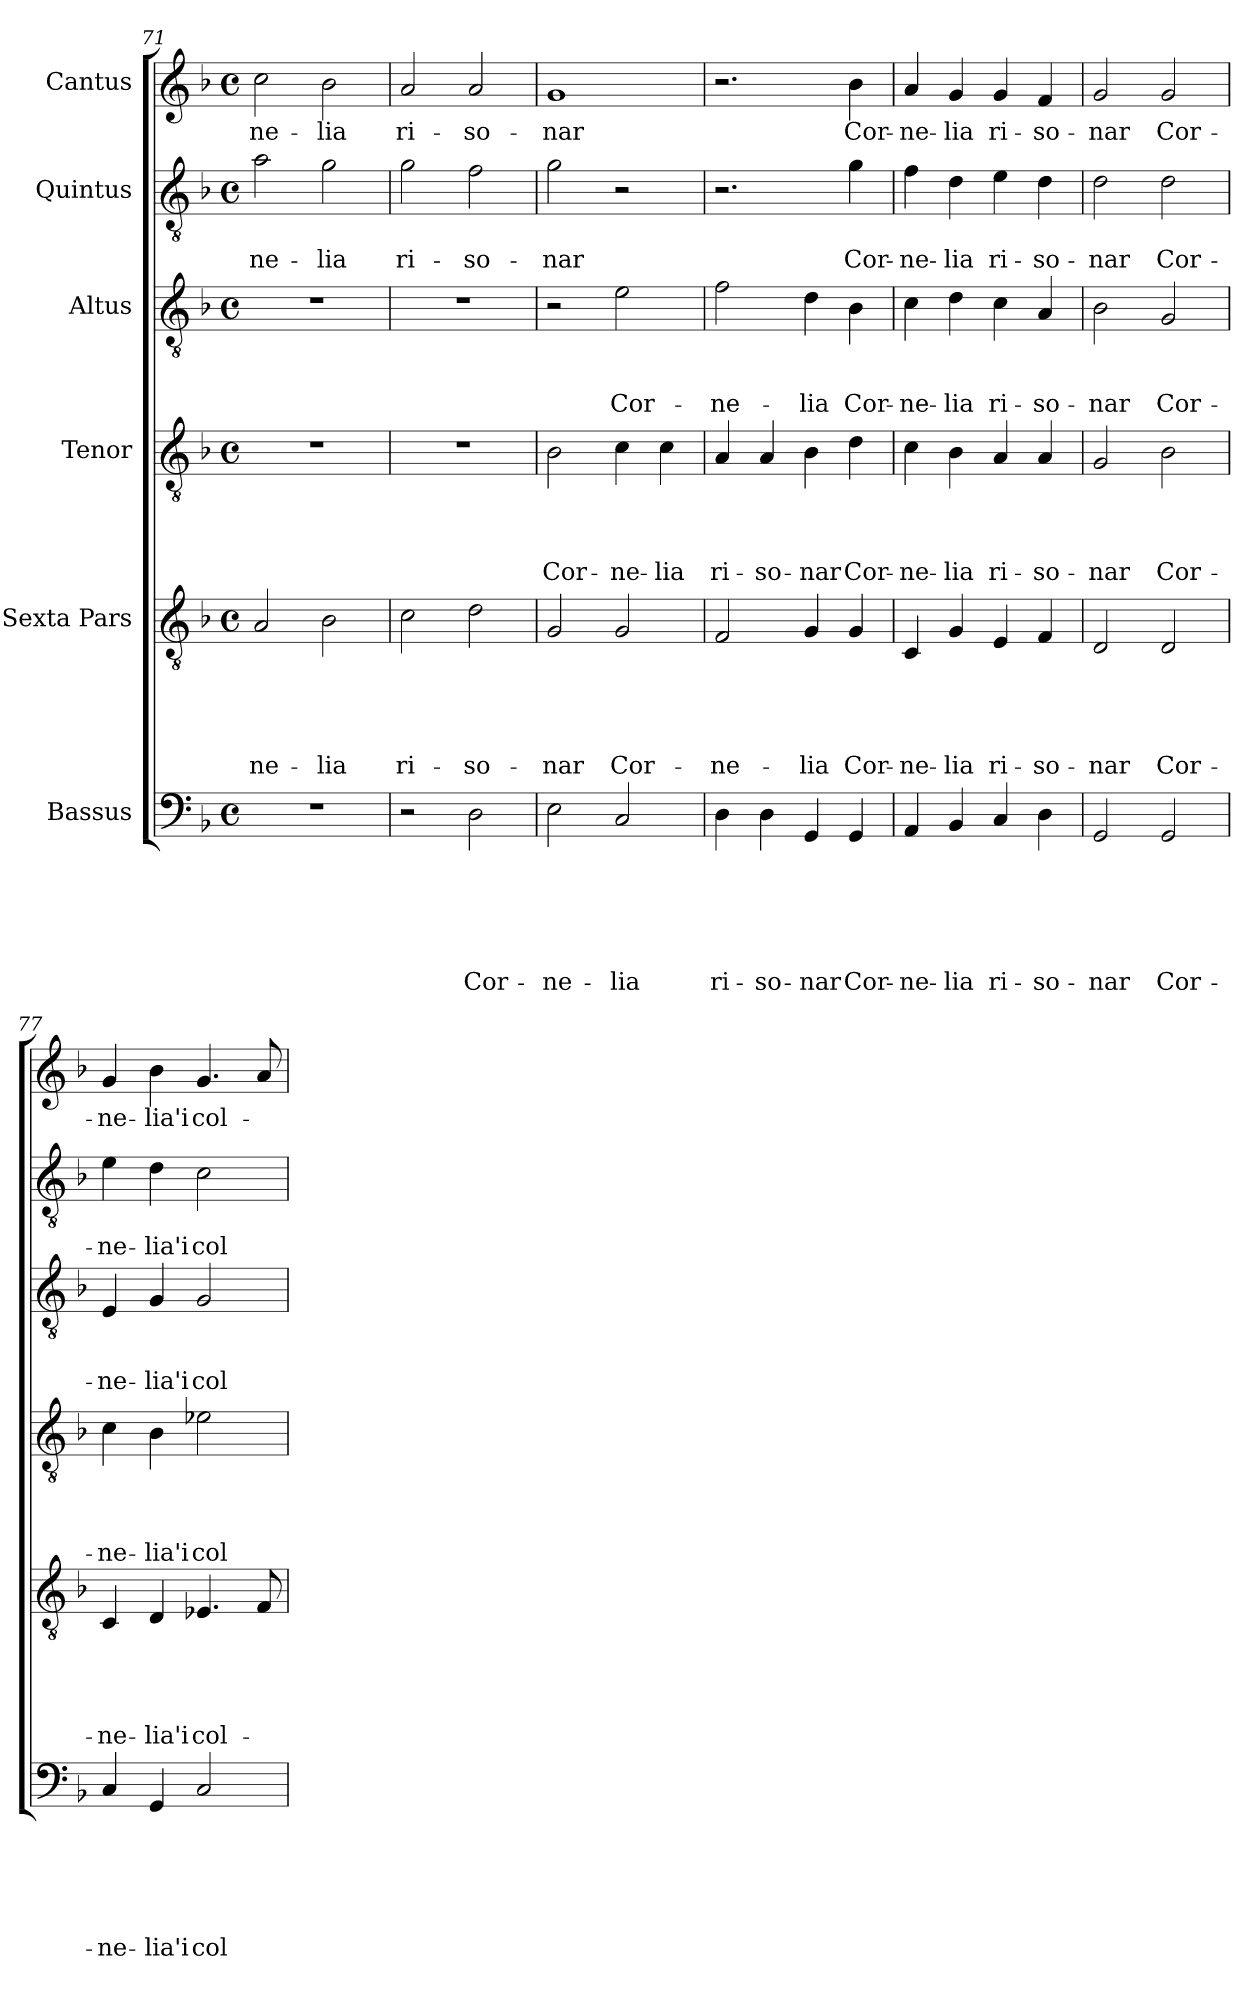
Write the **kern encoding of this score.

**kern	**text	**text	**text	**text	**text	**text	**kern	**text	**text	**text	**text	**text	**kern	**text	**text	**text	**text	**kern	**text	**text	**text	**kern	**text	**text	**kern	**text
*part6	*part6	*part6	*part6	*part6	*part6	*part6	*part5	*part5	*part5	*part5	*part5	*part5	*part4	*part4	*part4	*part4	*part4	*part3	*part3	*part3	*part3	*part2	*part2	*part2	*part1	*part1
*staff6	*staff6	*staff6	*staff6	*staff6	*staff6	*staff6	*staff5	*staff5	*staff5	*staff5	*staff5	*staff5	*staff4	*staff4	*staff4	*staff4	*staff4	*staff3	*staff3	*staff3	*staff3	*staff2	*staff2	*staff2	*staff1	*staff1
*I"Bassus	*	*	*	*	*	*	*I"Sexta Pars	*	*	*	*	*	*I"Tenor	*	*	*	*	*I"Altus	*	*	*	*I"Quintus	*	*	*I"Cantus	*
*clefF4	*	*	*	*	*	*	*clefGv2	*	*	*	*	*	*clefGv2	*	*	*	*	*clefGv2	*	*	*	*clefGv2	*	*	*clefG2	*
*k[b-]	*	*	*	*	*	*	*k[b-]	*	*	*	*	*	*k[b-]	*	*	*	*	*k[b-]	*	*	*	*k[b-]	*	*	*k[b-]	*
*F:	*	*	*	*	*	*	*F:	*	*	*	*	*	*F:	*	*	*	*	*F:	*	*	*	*F:	*	*	*F:	*
*M4/4	*	*	*	*	*	*	*M4/4	*	*	*	*	*	*M4/4	*	*	*	*	*M4/4	*	*	*	*M4/4	*	*	*M4/4	*
*met(c)	*	*	*	*	*	*	*met(c)	*	*	*	*	*	*met(c)	*	*	*	*	*met(c)	*	*	*	*met(c)	*	*	*met(c)	*
=71	=71	=71	=71	=71	=71	=71	=71	=71	=71	=71	=71	=71	=71	=71	=71	=71	=71	=71	=71	=71	=71	=71	=71	=71	=71	=71
1r	.	.	.	.	.	.	2A/	.	.	.	.	-ne-	1r	.	.	.	.	1r	.	.	.	2a\	.	-ne-	2cc\	-ne-
.	.	.	.	.	.	.	2B-\	.	.	.	.	-lia	.	.	.	.	.	.	.	.	.	2g\	.	-lia	2b-\	-lia
=72	=72	=72	=72	=72	=72	=72	=72	=72	=72	=72	=72	=72	=72	=72	=72	=72	=72	=72	=72	=72	=72	=72	=72	=72	=72	=72
2r	.	.	.	.	.	.	2c\	.	.	.	.	ri-	1r	.	.	.	.	1r	.	.	.	2g\	.	ri-	2a/	ri-
2D\	.	.	.	.	.	Cor-	2d\	.	.	.	.	-so-	.	.	.	.	.	.	.	.	.	2f\	.	-so-	2a/	-so-
=73	=73	=73	=73	=73	=73	=73	=73	=73	=73	=73	=73	=73	=73	=73	=73	=73	=73	=73	=73	=73	=73	=73	=73	=73	=73	=73
2E\	.	.	.	.	.	-ne-	2G/	.	.	.	.	-nar	2B-\	.	.	.	Cor-	2r	.	.	.	2g\	.	-nar	1g	-nar
2C/	.	.	.	.	.	-lia	2G/	.	.	.	.	Cor-	4c\	.	.	.	-ne-	2e\	.	.	Cor-	2r	.	.	.	.
.	.	.	.	.	.	.	.	.	.	.	.	.	4c\	.	.	.	-lia	.	.	.	.	.	.	.	.	.
=74	=74	=74	=74	=74	=74	=74	=74	=74	=74	=74	=74	=74	=74	=74	=74	=74	=74	=74	=74	=74	=74	=74	=74	=74	=74	=74
4D\	.	.	.	.	.	ri-	2F/	.	.	.	.	-ne-	4A/	.	.	.	ri-	2f\	.	.	-ne-	2.r	.	.	2.r	.
4D\	.	.	.	.	.	-so-	.	.	.	.	.	.	4A/	.	.	.	-so-	.	.	.	.	.	.	.	.	.
4GG/	.	.	.	.	.	-nar	4G/	.	.	.	.	-lia	4B-\	.	.	.	-nar	4d\	.	.	-lia	.	.	.	.	.
4GG/	.	.	.	.	.	Cor-	4G/	.	.	.	.	Cor-	4d\	.	.	.	Cor-	4B-\	.	.	Cor-	4g\	.	Cor-	4b-\	Cor-
!!LO:LB:g=z
=75	=75	=75	=75	=75	=75	=75	=75	=75	=75	=75	=75	=75	=75	=75	=75	=75	=75	=75	=75	=75	=75	=75	=75	=75	=75	=75
4AA/	.	.	.	.	.	-ne-	4C/	.	.	.	.	-ne-	4c\	.	.	.	-ne-	4c\	.	.	-ne-	4f\	.	-ne-	4a/	-ne-
4BB-/	.	.	.	.	.	-lia	4G/	.	.	.	.	-lia	4B-\	.	.	.	-lia	4d\	.	.	-lia	4d\	.	-lia	4g/	-lia
4C/	.	.	.	.	.	ri-	4E/	.	.	.	.	ri-	4A/	.	.	.	ri-	4c\	.	.	ri-	4e\	.	ri-	4g/	ri-
4D\	.	.	.	.	.	-so-	4F/	.	.	.	.	-so-	4A/	.	.	.	-so-	4A/	.	.	-so-	4d\	.	-so-	4f/	-so-
=76	=76	=76	=76	=76	=76	=76	=76	=76	=76	=76	=76	=76	=76	=76	=76	=76	=76	=76	=76	=76	=76	=76	=76	=76	=76	=76
2GG/	.	.	.	.	.	-nar	2D/	.	.	.	.	-nar	2G/	.	.	.	-nar	2B-\	.	.	-nar	2d\	.	-nar	2g/	-nar
2GG/	.	.	.	.	.	Cor-	2D/	.	.	.	.	Cor-	2B-\	.	.	.	Cor-	2G/	.	.	Cor-	2d\	.	Cor-	2g/	Cor-
=77	=77	=77	=77	=77	=77	=77	=77	=77	=77	=77	=77	=77	=77	=77	=77	=77	=77	=77	=77	=77	=77	=77	=77	=77	=77	=77
4C/	.	.	.	.	.	-ne-	4C/	.	.	.	.	-ne-	4c\	.	.	.	-ne-	4E/	.	.	-ne-	4e\	.	-ne-	4g/	-ne-
4GG/	.	.	.	.	.	-lia'i	4D/	.	.	.	.	-lia'i	4B-\	.	.	.	-lia'i	4G/	.	.	-lia'i	4d\	.	-lia'i	4b-\	-lia'i
2C/	.	.	.	.	.	col-	4.E-X/	.	.	.	.	col-	2e-\	.	.	.	col-	2G/	.	.	col-	2c\	.	col-	4.g/	col-
.	.	.	.	.	.	.	8F/	.	.	.	.	.	.	.	.	.	.	.	.	.	.	.	.	.	8a/	.
=	=	=	=	=	=	=	=	=	=	=	=	=	=	=	=	=	=	=	=	=	=	=	=	=	=	=
*-	*-	*-	*-	*-	*-	*-	*-	*-	*-	*-	*-	*-	*-	*-	*-	*-	*-	*-	*-	*-	*-	*-	*-	*-	*-	*-
